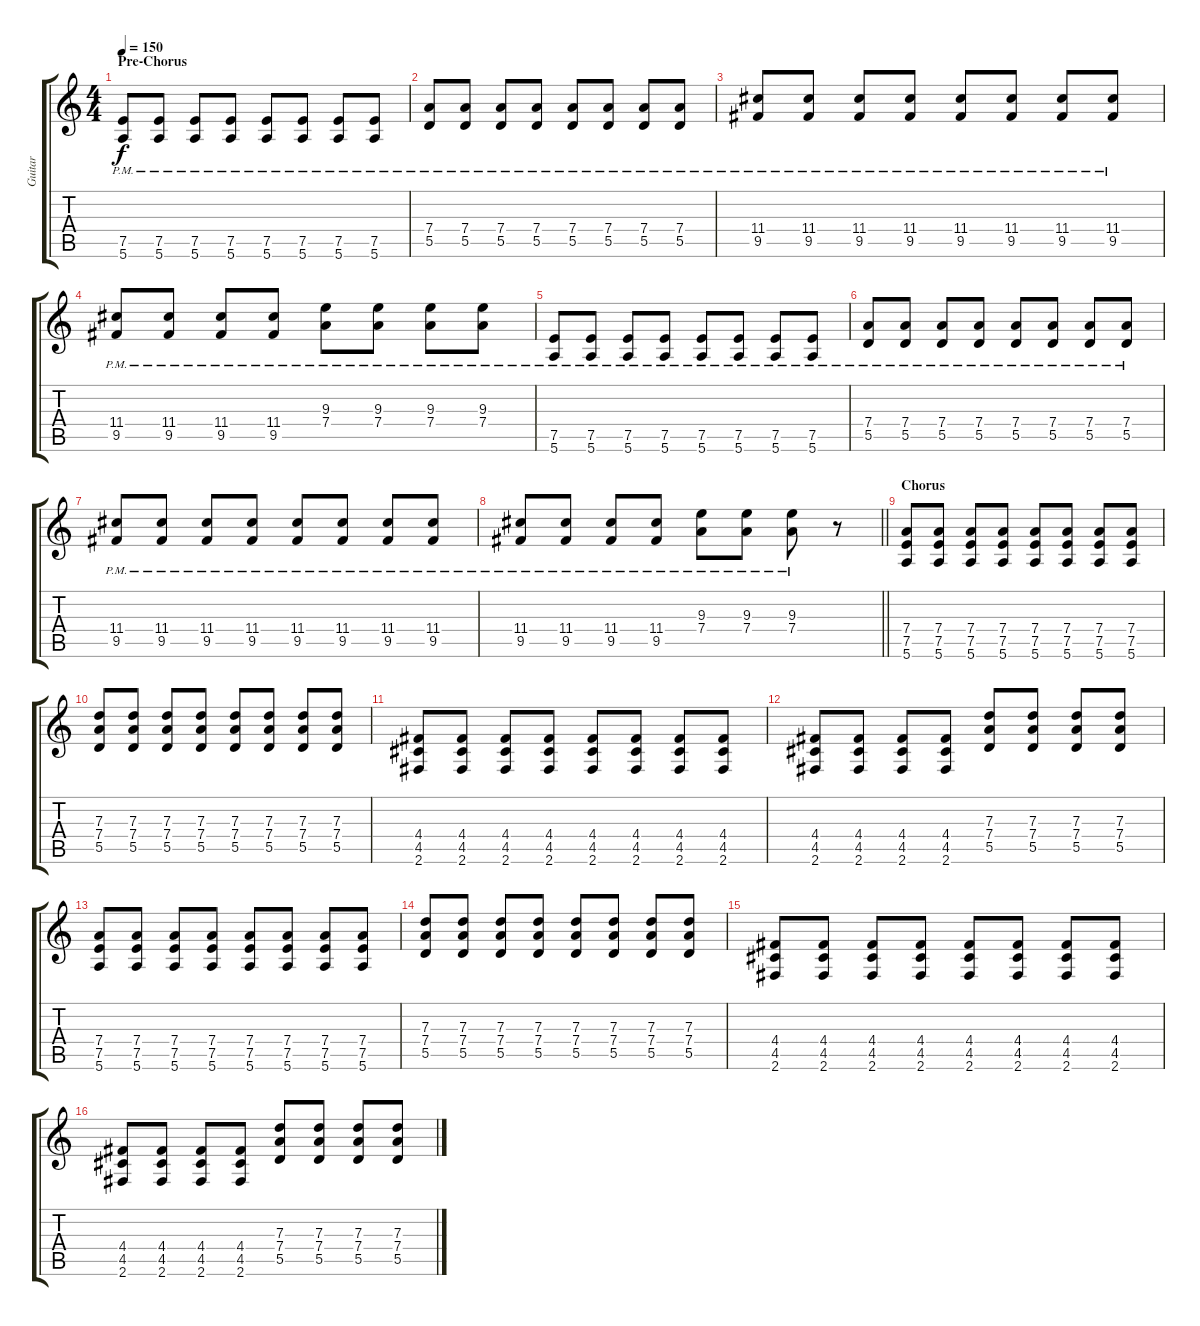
\track ("Guitar" "Guitar") {instrument distortionguitar}
\staff {score tabs}
\tuning (E4 B3 G3 D3 A2 E2) {hide}
\ts (4 4)
\section ("" "Pre-Chorus")
\tempo 150
\clef g2
\ks c
(7.5{pm} 5.6{pm}).8{dy f} (7.5{pm} 5.6{pm}).8 (7.5{pm} 5.6{pm}).8 (7.5{pm} 5.6{pm}).8 (7.5{pm} 5.6{pm}).8 (7.5{pm} 5.6{pm}).8 (7.5{pm} 5.6{pm}).8 (7.5{pm} 5.6{pm}).8 |
(7.4{pm} 5.5{pm}).8 (7.4{pm} 5.5{pm}).8 (7.4{pm} 5.5{pm}).8 (7.4{pm} 5.5{pm}).8 (7.4{pm} 5.5{pm}).8 (7.4{pm} 5.5{pm}).8 (7.4{pm} 5.5{pm}).8 (7.4{pm} 5.5{pm}).8 |
(11.4{pm} 9.5{pm}).8 (11.4{pm} 9.5{pm}).8 (11.4{pm} 9.5{pm}).8 (11.4{pm} 9.5{pm}).8 (11.4{pm} 9.5{pm}).8 (11.4{pm} 9.5{pm}).8 (11.4{pm} 9.5{pm}).8 (11.4{pm} 9.5{pm}).8 |
(11.4{pm} 9.5{pm}).8 (11.4{pm} 9.5{pm}).8 (11.4{pm} 9.5{pm}).8 (11.4{pm} 9.5{pm}).8 (9.3{pm} 7.4{pm}).8 (9.3{pm} 7.4{pm}).8 (9.3{pm} 7.4{pm}).8 (9.3{pm} 7.4{pm}).8 |
(7.5{pm} 5.6{pm}).8 (7.5{pm} 5.6{pm}).8 (7.5{pm} 5.6{pm}).8 (7.5{pm} 5.6{pm}).8 (7.5{pm} 5.6{pm}).8 (7.5{pm} 5.6{pm}).8 (7.5{pm} 5.6{pm}).8 (7.5{pm} 5.6{pm}).8 |
(7.4{pm} 5.5{pm}).8 (7.4{pm} 5.5{pm}).8 (7.4{pm} 5.5{pm}).8 (7.4{pm} 5.5{pm}).8 (7.4{pm} 5.5{pm}).8 (7.4{pm} 5.5{pm}).8 (7.4{pm} 5.5{pm}).8 (7.4{pm} 5.5{pm}).8 |
(11.4{pm} 9.5{pm}).8 (11.4{pm} 9.5{pm}).8 (11.4{pm} 9.5{pm}).8 (11.4{pm} 9.5{pm}).8 (11.4{pm} 9.5{pm}).8 (11.4{pm} 9.5{pm}).8 (11.4{pm} 9.5{pm}).8 (11.4{pm} 9.5{pm}).8 |
\barLineRight lightlight
(11.4{pm} 9.5{pm}).8 (11.4{pm} 9.5{pm}).8 (11.4{pm} 9.5{pm}).8 (11.4{pm} 9.5{pm}).8 (9.3{pm} 7.4{pm}).8 (9.3{pm} 7.4{pm}).8 (9.3{pm} 7.4{pm}).8 r.8 |
\section ("" "Chorus")
(7.4 7.5 5.6).8 (7.4 7.5 5.6).8 (7.4 7.5 5.6).8 (7.4 7.5 5.6).8 (7.4 7.5 5.6).8 (7.4 7.5 5.6).8 (7.4 7.5 5.6).8 (7.4 7.5 5.6).8 |
(7.3 7.4 5.5).8 (7.3 7.4 5.5).8 (7.3 7.4 5.5).8 (7.3 7.4 5.5).8 (7.3 7.4 5.5).8 (7.3 7.4 5.5).8 (7.3 7.4 5.5).8 (7.3 7.4 5.5).8 |
(4.4 4.5 2.6).8 (4.4 4.5 2.6).8 (4.4 4.5 2.6).8 (4.4 4.5 2.6).8 (4.4 4.5 2.6).8 (4.4 4.5 2.6).8 (4.4 4.5 2.6).8 (4.4 4.5 2.6).8 |
(4.4 4.5 2.6).8 (4.4 4.5 2.6).8 (4.4 4.5 2.6).8 (4.4 4.5 2.6).8 (7.3 7.4 5.5).8 (7.3 7.4 5.5).8 (7.3 7.4 5.5).8 (7.3 7.4 5.5).8 |
(7.4 7.5 5.6).8 (7.4 7.5 5.6).8 (7.4 7.5 5.6).8 (7.4 7.5 5.6).8 (7.4 7.5 5.6).8 (7.4 7.5 5.6).8 (7.4 7.5 5.6).8 (7.4 7.5 5.6).8 |
(7.3 7.4 5.5).8 (7.3 7.4 5.5).8 (7.3 7.4 5.5).8 (7.3 7.4 5.5).8 (7.3 7.4 5.5).8 (7.3 7.4 5.5).8 (7.3 7.4 5.5).8 (7.3 7.4 5.5).8 |
(4.4 4.5 2.6).8 (4.4 4.5 2.6).8 (4.4 4.5 2.6).8 (4.4 4.5 2.6).8 (4.4 4.5 2.6).8 (4.4 4.5 2.6).8 (4.4 4.5 2.6).8 (4.4 4.5 2.6).8 |
(4.4 4.5 2.6).8 (4.4 4.5 2.6).8 (4.4 4.5 2.6).8 (4.4 4.5 2.6).8 (7.3 7.4 5.5).8 (7.3 7.4 5.5).8 (7.3 7.4 5.5).8 (7.3 7.4 5.5).8
